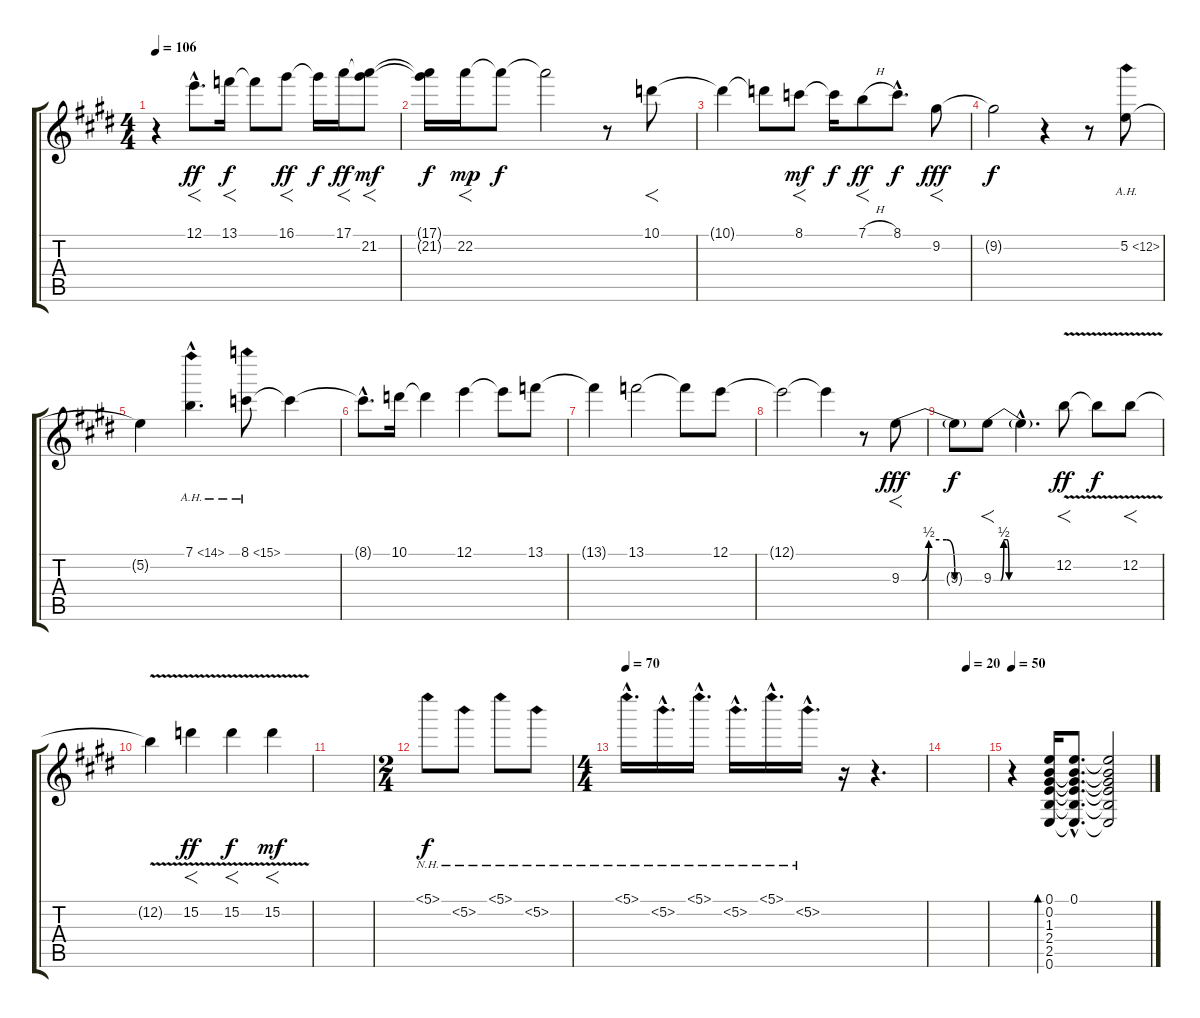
\track "" {instrument acousticguitarsteel}
\staff {score tabs}
\tuning (E4 B3 G3 D3 A2 E2) {hide}
\ts (4 4)
\tempo 106
\clef g2
\ks e
r.4{dy p volume 10} 12.1{hac}.8{f d dy ff} 13.1.16{f dy f} 13.1{t}.8 16.1.8{f dy ff} 16.1{t}.16{dy f} 17.1.16{f dy ff} (17.1{t} 21.2).8{f dy mf} |
(17.1{t} 21.2{t}).16{dy f} 22.2.16{f dy mp} 22.2{t}.8{dy f} 22.2{t}.2 r.8{volume 13} 10.1.8{f} |
10.1{t}.4 10.1{t}.8 8.1.8{f dy mf volume 10} 8.1{t}.16{dy f} 7.1{h}.8{f dy ff} 8.1{hac}.8{d dy f} 9.2.8{f dy fff} |
9.2{t}.2{dy f} r.4 r.8{volume 10} 5.2{ah 7}.8 |
5.2{t}.4{volume 10} 7.1{ah 7 hac}.4{d} 8.1{ah 7}.8 8.1{t}.4 |
8.1{hac t}.8{d volume 9} 10.1.16 10.1{t}.4 12.1.4 12.1{t}.8 13.1.8 |
13.1{t}.4{volume 9} 13.1.2 13.1{t}.8 12.1.8 |
12.1{t}.2 12.1{t}.4 r.8{volume 13} 9.3{be (custom 0 0 15 0 20 2 33 2 39 0 60 0)}.8{f dy fff} |
9.3{t}.8{dy f} 9.3{be (custom 0 0 7 0 10 2 13 2 15 0 20 0 60 0)}.8{f} 9.3{hac t}.4{d} 12.2{v}.8{f dy ff} 12.2{t}.8{dy f} 12.2{v}.8{f} |
12.2{t}.4 15.2{v}.4{f dy ff} 15.2{v}.4{f dy f} 15.2{v}.4{f dy mf} |
|
\ts (2 4)
5.1{nh}.8{dy f volume 3} 5.2{nh}.8 5.1{nh}.8 5.2{nh}.8 |
\ts (4 4)
\tempo 70
5.1{nh hac}.16{d} 5.2{nh hac}.16{d} 5.1{nh hac}.16{d} 5.2{nh hac}.16{d} 5.1{nh hac}.16{d} 5.2{nh hac}.16{d} r.16 r.4{d} |
\tempo (20 0.5)
|
\tempo 50
r.4{volume 10} (0.1 0.2 1.3 2.4 2.5 0.6).16{bd 240} (0.1{hac} 0.2{hac t} 1.3{hac t} 2.4{hac t} 2.5{hac t} 0.6{hac t}).8{d} (0.1{t} 0.2{t} 1.3{t} 2.4{t} 2.5{t} 0.6{t}).2
